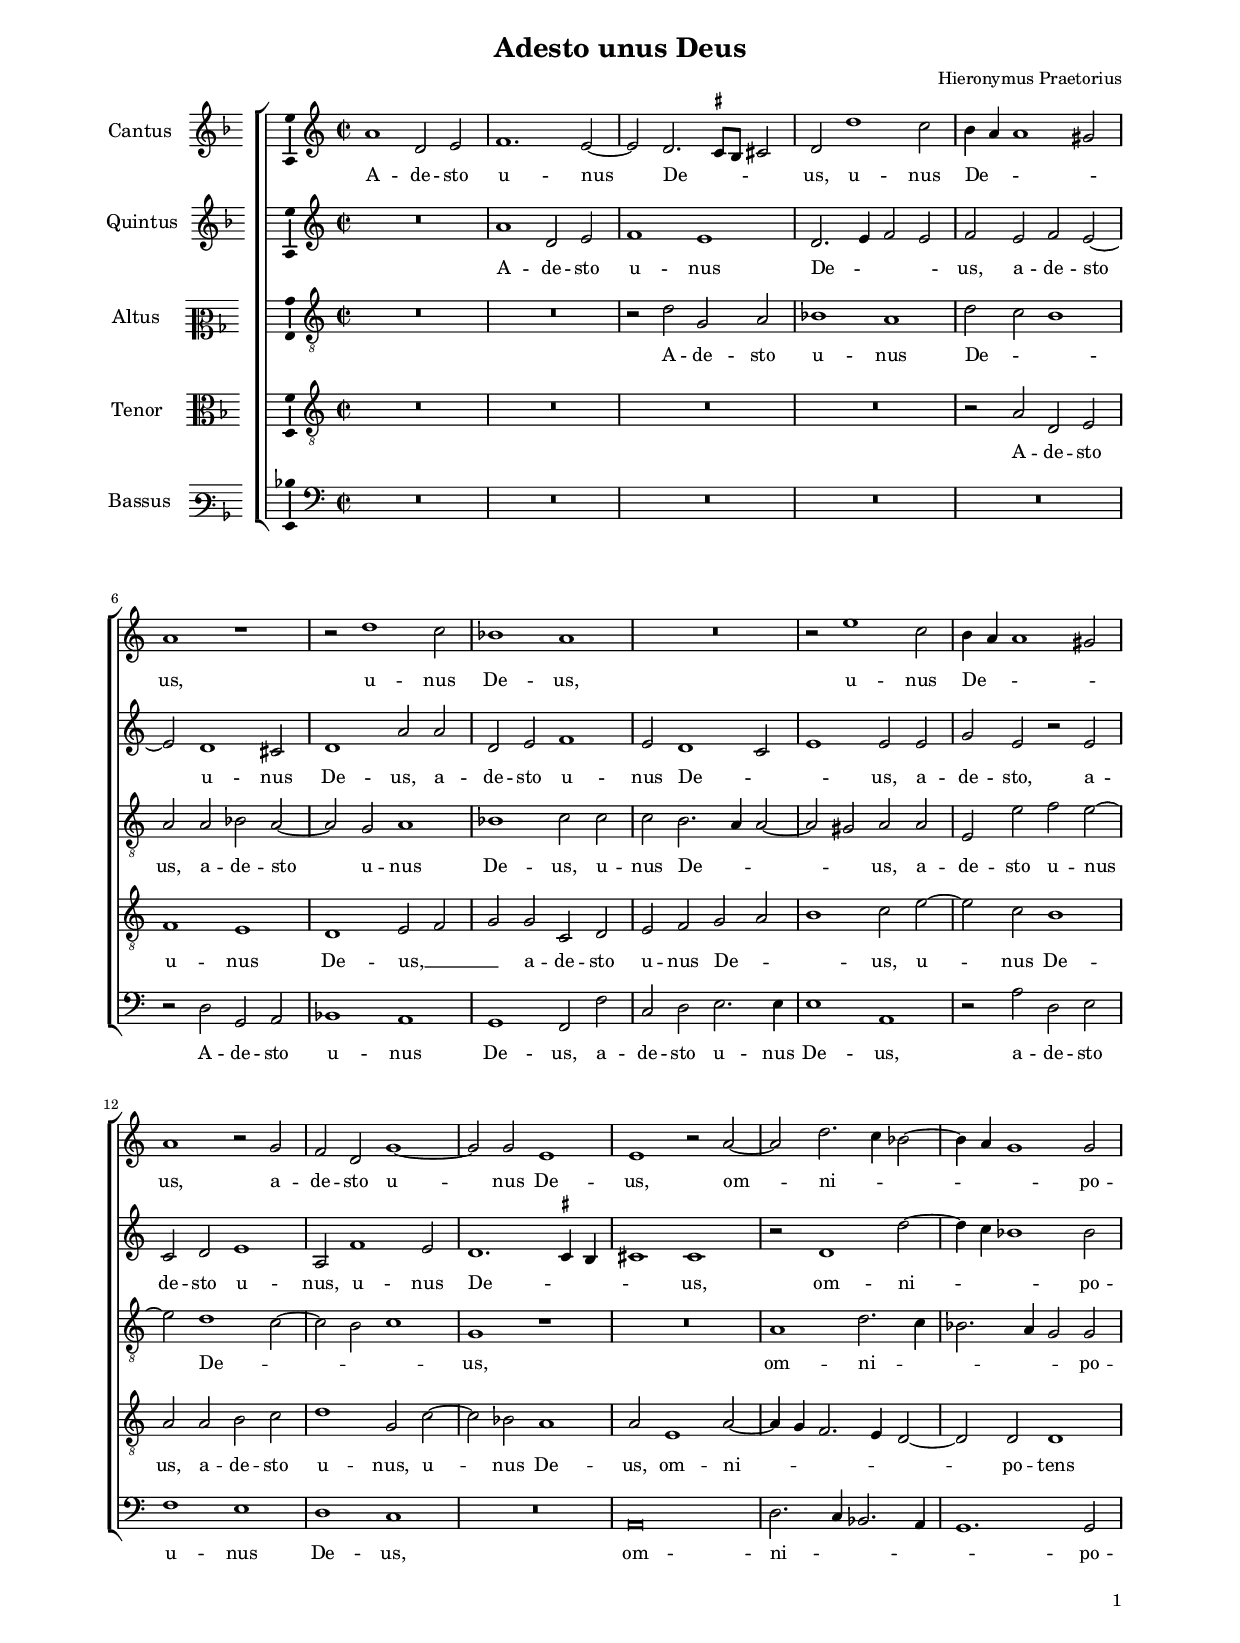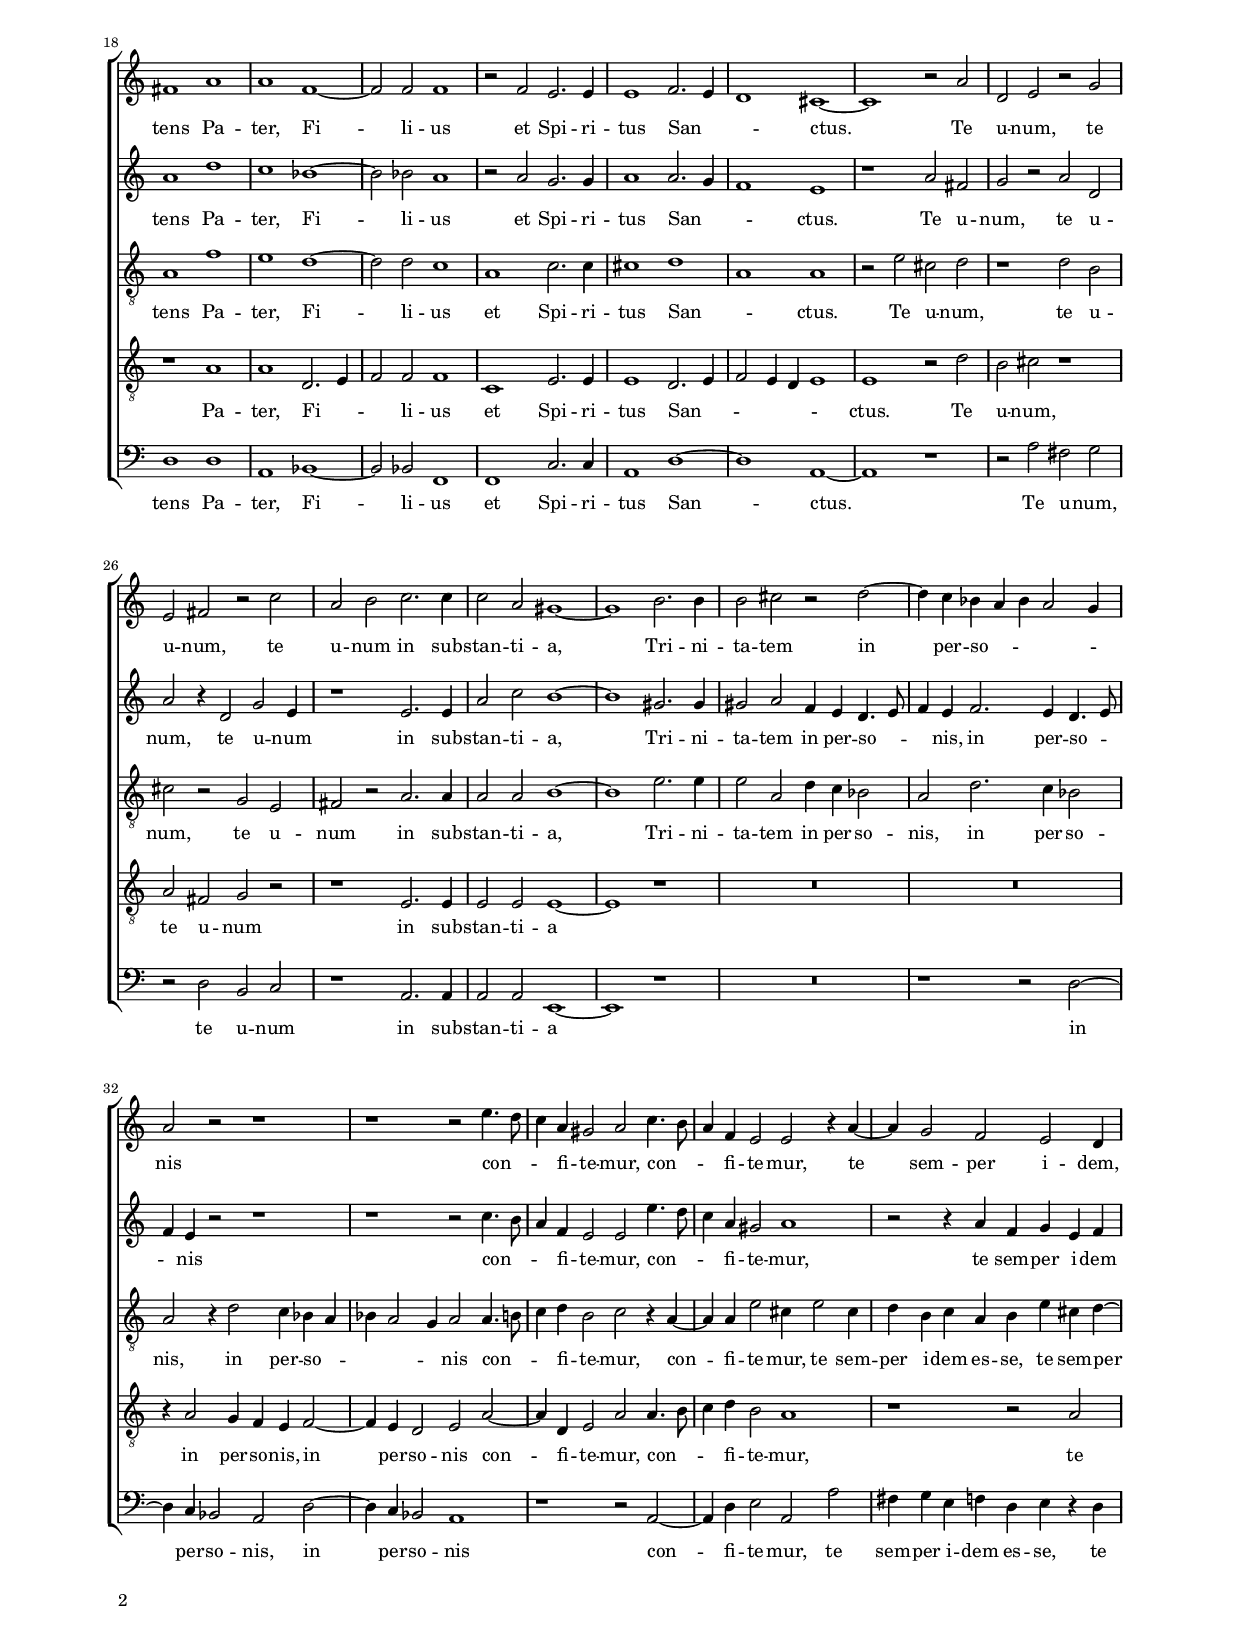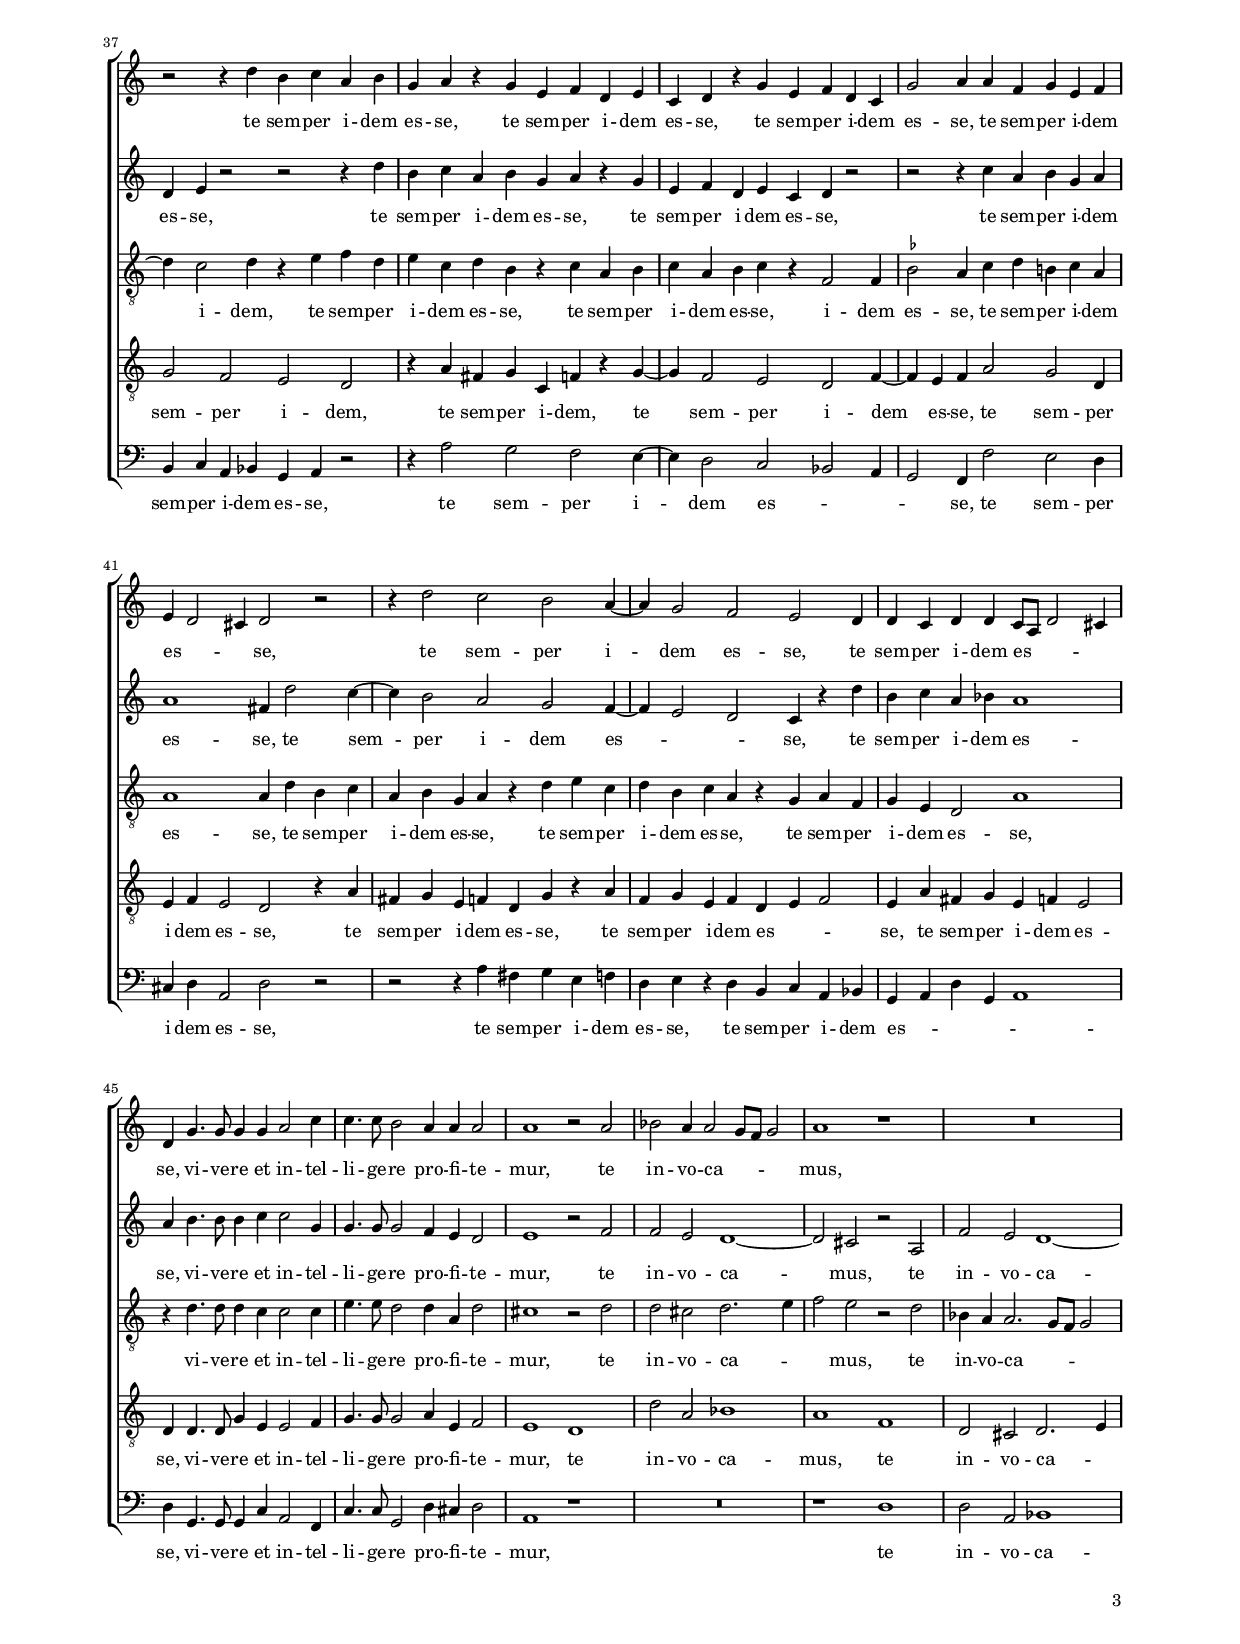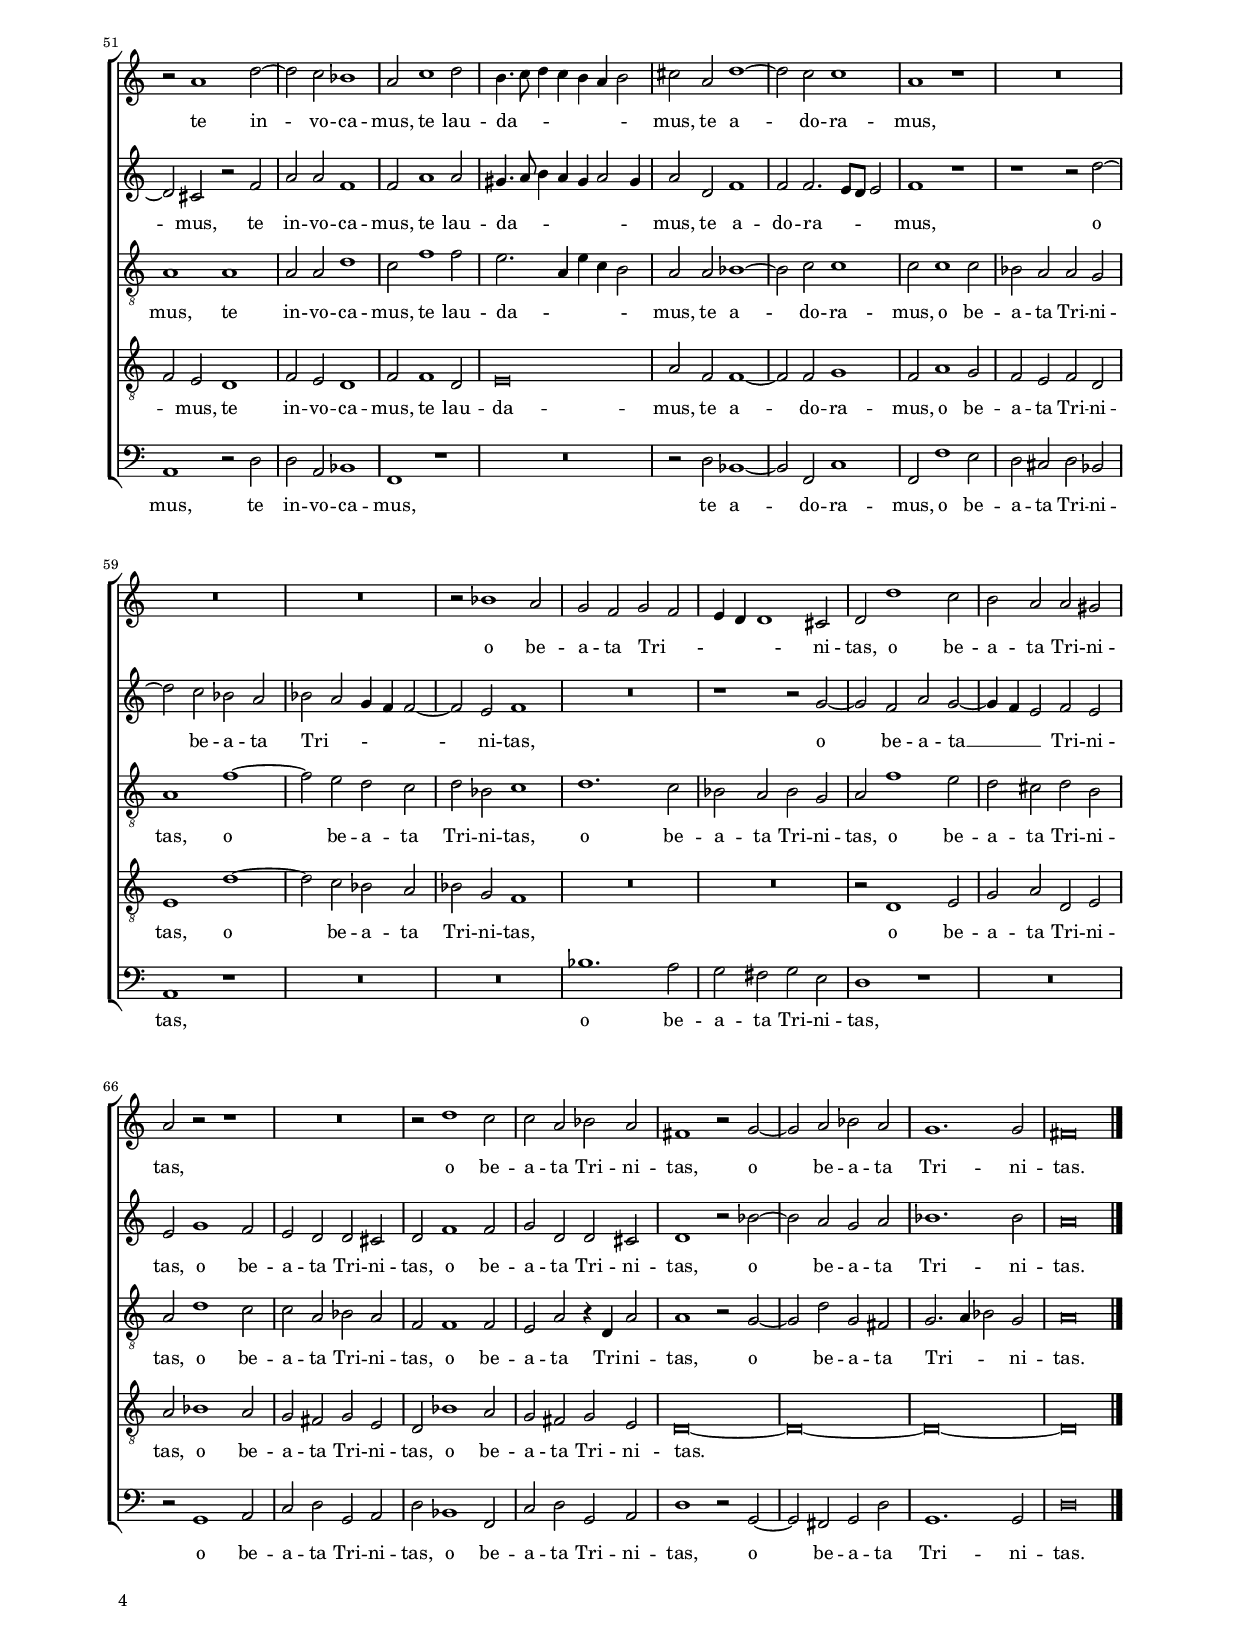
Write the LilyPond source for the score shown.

\header
{
  title="Adesto unus Deus"
  composer="Hieronymus Praetorius"
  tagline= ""
}

\version "2.24.0"
\language deutsch
#(set-global-staff-size 15)
% #(set-default-paper-size "letter")
#(ly:set-option 'point-and-click #f)


\paper
	{
	top-margin = 1.8 \cm
	bottom-margin = 1.2 \cm
	left-margin = 2 \cm
	right-margin = 2 \cm
	ragged-bottom = ##f
	ragged-last-bottom = ##f
	print-page-number = ##f
	system-system-spacing = #'((basic-distance . 17) (minimum-distance . 14) (padding . 7) (strechability . 150))
	oddFooterMarkup=\markup   \fill-line { "" \fromproperty #'page:page-number-string }
	evenFooterMarkup=\markup  \fill-line { \fromproperty #'page:page-number-string "" }
	last-bottom-spacing = #'((basic-distance . 12) (minimum-distance . 7) (padding . 4))
%	systems-per-page = 3
%   page-count = 3
%	min-systems-per-page = 3
	markup-system-spacing.basic-distance = #12
%	print-all-headers = ##t
%	print-first-page-number = ##t
%	first-page-number = 1
	}

	
global = {
	\key f \major
	\time 2/2 \set Score.measureLength = #(ly:make-moment 2/1)
	\set Score.tempoHideNote = ##t
	\tempo 2 = 90
	\skip 1*2*73 \bar "|."
	}

	ficta = { \once \set suggestAccidentals = ##t }

	forget = #(define-music-function (music) (ly:music?) #{
		\accidentalStyle forget
		$music
		\accidentalStyle default
		#})


incipitcantus = \markup { \score {
	{
	\set Staff.instrumentName = \markup { \fontsize #1 "Cantus" }
	\key f \major
	\clef violin
	s4 \bar ""
	}
	\layout  {
	raggedright = ##t
	indent = 1.6 \cm
	line-width = 2.5\cm
	\context { \Staff \remove Time_signature_engraver }
	\override Staff.Clef.Y-extent = #'(0 . 0)
	}} \hspace #1 }

      
incipitquintus = \markup { \score {
	{
	\set Staff.instrumentName = \markup { \fontsize #1 "Quintus" }
	\key f \major
	\clef violin
	s4 \bar ""
	}
	\layout  {
	raggedright = ##t
	indent = 1.6 \cm
	line-width = 2.5\cm
	\context { \Staff \remove Time_signature_engraver }
	\override Staff.Clef.Y-extent = #'(0 . 0)
	}} \hspace #1 }
 
    
incipitaltus = \markup { \score {
	{
	\set Staff.instrumentName = \markup { \fontsize #1 "Altus" }
	\key f \major
	\clef mezzosoprano
	s4 \bar ""
	}
	\layout  {
	raggedright = ##t
	indent = 1.6 \cm
	line-width = 2.5\cm
	\context { \Staff \remove Time_signature_engraver }
	\override Staff.Clef.Y-extent = #'(0 . 0)
	}} \hspace #1 }


incipittenor = \markup { \score {
	{
	\set Staff.instrumentName = \markup { \fontsize #1 "Tenor" }
	\key f \major
	\clef alto
	s4 \bar ""
	}
	\layout  {
	raggedright = ##t
	indent = 1.6 \cm
	line-width = 2.5\cm
	\context { \Staff \remove Time_signature_engraver }
	\override Staff.Clef.Y-extent = #'(0 . 0)
	}} \hspace #1 }
    
      
incipitbassus = \markup { \score {
	{
	\set Staff.instrumentName = \markup { \fontsize #1 "Bassus" }
	\key f \major
	\clef varbaritone
	s4 \bar ""
	}
	\layout  {
	raggedright = ##t
	indent = 1.6 \cm
	line-width = 2.5\cm
	\context { \Staff \remove Time_signature_engraver }
	\override Staff.Clef.Y-extent = #'(0 . 0)
	}} \hspace #1 }


cantus =  \relative c''
	{
	d1 g,2 a
	b1. a2~
	a2 g2. \ficta fis8 e fis!2
	g2 g'1 f2
%5
	e4 d d1 cis2 |
	d1 r
	r2 g1 f2
	es1 d
	R\breve
%10
	r2 a'1 f2 |
	e4 d d1 cis2
	d1 r2 c
	b2 g c1~
	c2 c a1
%15
	a1 r2 d~ |
	d2 g2. f4 es2~
	es4 d c1 c2
	h1 d
	d1 b~
%20
	b2 b b1 |
	r2 b a2. a4
	a1 b2. a4
	g1 fis~
	fis1 r2 d'
%25
	g,2 a r c |
	a2 h r f'
	d2 e f2. f4
	f2 d cis1~
	cis1 e2. e4
%30
	e2 fis r g~ |
	g4 f es d es d2 c4
	d2 r r1
	r1 r2 a'4. g8
	f4 d cis2 d f4. e8
%35
	d4 b a2 a r4 d~ |
	d4 c2 b a g4
	r2 r4 g' e4 f d e
	c4 d r c a b g a
	f4 g r c a b g f
%40
	c'2 d4 d b4 c a b |
	a4 g2 fis4 g2 r
	r4 g'2 f e d4~
	d4 c2 b a g4
	g4 f g g f8 d g2 fis4
%45
	g4 c4. c8 c4 c4 d2 f4 |
	f4. f8 e2 d4 d d2
	d1 r2 d
	es2 d4 d2 c8 b c2
	d1 r
%50
	R\breve |
	r2 d1 g2~
	g2 f es1
	d2 f1 g2
	e4. f8 g4 f e d e2
%55
	fis2 d g1~ |
	g2 f f1
	d1 r
	R\breve
	R\breve
%60
	R\breve |
	r2 es1 d2
	c2 b c b
	a4 g g1 fis2
	g2 g'1 f2
%65
	e2 d d cis |
	d2 r r1
	R\breve
	r2 g1 f2
	f2 d es d
%70
	h1 r2 c~ |
	c2 d es d
	c1. c2
	h\breve |
	}


quintus =  \relative c''
	{
	R\breve
	d1 g,2 a
	b1 a
	g2. a4 b2 a
%5
	b2 a b a~ |
	a2 g1 fis2
	g1 d'2 d
	g,2 a b1
	a2 g1 f2
%10
	a1 a2 a |
	c2 a r a
	f2 g a1
	d,2 b'1 a2
	g1. \ficta fis4 e
%15
	fis1 fis |
	r2 g1 g'2~
	g4 f es1 es2
	d1 g
	f1 es~
%20
	es2 es d1 |
	r2 d c2. c4
	d1 d2. c4
	b1 a
	r1 d2 h
%25
	c2 r d g, |
	d'2 r4 g,2 c a4
	r1 a2. a4
	d2 f e1~
	e1 cis2. cis4
%30
	cis2 d b4 a g4. a8 |
	b4 a b2. a4 g4. a8
	b4 a r2 r1
	r1 r2 f'4. e8
	d4 b a2 a a'4. g8
%35
	f4 d cis2 d1 |
	r2 r4 d b c a b
	g4 a r2 r r4 g'
	e4 f d e c d r c
	a4 b g a f g r2
%40
	r2 r4 f' d e c d |
	d1 h4 g'2 f4~
	f4 e2 d c b4~
	b4 a2 g f4 r g'
	e4 f d es d1
%45
	d4 e4. e8 e4 f4 f2 c4 |
	c4. c8 c2 b4 a g2
	a1 r2 b
	b2 a g1~
	g2 fis r d
%50
	b'2 a g1~ |
	g2 fis r b
	d2 d b1
	b2 d1 d2
	cis4. d8 e4 d cis4 d2 cis4
%55
	d2 g, b1 |
	b2 b2. a8 g a2
	b1 r
	r1 r2 g'~
	g2 f es d
%60
	es2 d c4 b b2~ |
	b2 a b1
	R\breve
	r1 r2 c~
	c2 b d c~
%65
	c4 b a2 b a |
	a2 c1 b2
	a2 g g fis
	g2 b1 b2
	c2 g g fis
%70
	g1 r2 es'~ |
	es2 d c d
	es1. es2
	d\breve |
	}


altus =  \relative c'
	{
	R\breve
	R\breve
	r2 g' c, d
	es1 d
%5
	g2 f e1 |
	d2 d es d~
	d2 c d1
	es1 f2 f
	f2 e2. d4 d2~
%10
	d2 cis d d |
	a2 a' b a~
	a2 g1 f2~
	f2 e f1
	c1 r
%15
	R\breve |
	d1 g2. f4
	es2. d4 c2 c
	d1 b'
	a1 g~
%20
	g2 g f1 |
	d1 f2. f4	
	fis1 g
	d1 d
	r2 a' fis g
%25
	r1 g2 e |
	fis2 r c a
	h r d2. d4
	d2 d e1~
	e1 a2. a4
%30
	a2 d, g4 f es2 |
	d2 g2. f4 es2
	d2 r4 g2 f4 es d
	es4 d2 c4 d2 d4. e8
	f4 g e2 f r4 d~
%35
	d4 d a'2 fis4 a2 fis4 |	
	g4 e f d e a fis g~
	g4 f2 g4 r4 a b g
	a4 f g e r f d e
	f4 d e f r b,2 b4
%40
	\ficta es2 d4 f g e f d |
	d1 d4 g e f
	d4 e c d r g a f
	g4 e f d r c d b
	c4 a g2 d'1
%45
	r4 g4. g8 g4 f f2 f4 |
	a4. a8 g2 g4 d g2
	fis1 r2 g
	g2 fis g2. a4
	b2 a r g
%50
	es4 d d2. c8 b c2 |
	d1 d
	d2 d g1
	f2 b1 b2
	a2. d,4 a' f e2
%55
	d2 d es1~ |
	es2 f f1
	f2 f1 f2
	es2 d d c
	d1 b'~
%60
	b2 a g f |
	g2 es f1
	g1. f2
	es2 d es c
	d2 b'1 a2
%65
	g2 fis g e |
	d2 g1 f2
	f2 d es d
	b2 b1 b2
	a2 d r4 g, d'2
%70
	d1 r2 c~ |
	c2 g' c, h
	c2. d4 es2 c
	d\breve |
	}


tenor  =  \relative c'
	{
	R\breve
	R\breve
	R\breve
	R\breve
%5
	r2 d g, a |
	b1 a
	g1 a2 b
	c2 c f, g
	a2 b c d
%10
	e1 f2 a~ |
	a2 f e1
	d2 d e f
	g1 c,2 f~
	f2 es d1
%15
	d2 a1 d2~ |
	d4 c b2. a4 g2~
	g2 g g1
	r1 d'
	d1 g,2. a4
%20
	b2 b b1 |
	f1 a2. a4
	a1 g2. a4
	b2 a4 g a1
	a1 r2 g'
%25
	e2 fis r1 |
	d2 h c r
	r1 a2. a4
	a2 a a1~
	a1 r
%30
	R\breve |
	R\breve
	r4 d2 c4 b a b2~
	b4 a g2 a d~
	d4 g, a2 d d4. e8
%35
	f4 g e2 d1 |
	r1 r2 d
	c2 b a g
	r4 d' h c f, b r c~
	c4 b2 a g b4~
%40
	b4 a b d2 c g4 |
	a4 b a2 g r4 d'
	h4 c a b g c r d
	b4 c a b g a b2
	a4 d h c a b a2
%45
	g4 g4. g8 c4 a4 a2 b4 |
	c4. c8 c2 d4 a b2
	a1 g
	g'2 d es1
	d1 b
%50
	g2 fis g2. a4 |
	b2 a g1
	b2 a g1
	b2 b1 g2
	a\breve
%55
	d2 b b1~ |
	b2 b c1
	b2 d1 c2
	b2 a b g
	a1 g'~
%60
	g2 f es d |
	es2 c b1
	R\breve
	R\breve
	r2 g1 a2
%65
	c2 d g, a |
	d2 es1 d2
	c2 h c a
	g2 es'1 d2
	c2 h c a
%70
	g\breve~ |
	g\breve~
	g\breve~
	g\breve |
	}


bassus  =  \relative c
	{
	R\breve
	R\breve
	R\breve
	R\breve
%5
	R\breve |
	r2 g' c, d
	es1 d
	c1 b2 b'
	f2 g a2. a4
%10
	a1 d, |
	r2 d' g,2 a
	b1 a
	g1 f
	R\breve
%15
	d\breve |
	g2. f4 es2. d4
	c1. c2
	g'1 g
	d1 es~
%20
	es2 es b1 |
	b1 f'2. f4
	d1 g~
	g1 d~
	d1 r
%25
	r2 d' h c |
	r2 g e f
	r1 d2. d4
	d2 d a1~
	a1 r
%30
	R\breve |
	r1 r2 g'~
	g4 f es2 d g~
	g4 f es2 d1
	r1 r2 d~
%35
	d4 g a2 d, d' |
	h4 c a b g a r g
	e4 f d es c d r2
	r4 d'2 c b a4~
	a4 g2 f es d4
%40
	c2 b4 b'2 a g4 |
	fis4 g d2 g r
	r2 r4 d' h c a b
	g4 a r g e f d es
	c4 d g c, d1
%45
	g4 c,4. c8 c4 f d2 b4 |
	f'4. f8 c2 g'4 fis g2
	d1 r
	R\breve
	r1 g
%50
	g2 d es1 |
	d1 r2 g
	g2 d es1
	b1 r
	R\breve
%55
	r2 g' es1~ |
	es2 b f'1
	b,2 b'1 a2
	g2 fis g es
	d1 r
%60
	R\breve |
	R\breve
	es'1. d2
	c2 h c a
	g1 r
%65
	R\breve |
	r2 c,1 d2
	f2 g c, d
	g2 es1 b2
	f'2 g c, d
%70
	g1 r2 c,~ |
	c2 h c g'
	c,1. c2
	g'\breve |
	}


lyricscantus = \lyricmode {
	A -- de -- sto u -- nus De -- _ _ _ us,
	u -- nus De -- _ _ _ us,
	u -- nus De -- us,
	u -- nus De -- _ _ _ us,
	a -- de -- sto u -- nus De -- us,
	om -- ni -- _ _ _ _ po -- tens Pa -- ter,
	Fi -- li -- us et Spi -- ri -- tus San -- _ _ ctus.
	Te u -- num,
	te u -- num,
	te u -- num in sub -- stan -- ti -- a,
	Tri -- ni -- ta -- tem
	in per -- so -- _ _ _ _ nis
	con -- _ _ fi -- te -- mur,
	con -- _ _ fi -- te -- mur,
	te sem -- per i -- dem,
	te sem -- per i -- dem es -- se,
	te sem -- per i -- dem es -- se,
	te sem -- per i -- dem es -- se,
	te sem -- per i -- dem es -- _ _ se,
	te sem -- per i -- dem es -- se,
	te sem -- per i -- dem es -- _ _ _ se,
	vi -- ve -- re et in -- tel -- li -- ge -- re pro -- fi -- te -- mur,
	te in -- vo -- ca -- _ _ _ mus,
	te in -- vo -- ca -- mus,
	te lau -- da -- _ _ _ _ _ _ mus,
	te a -- do -- ra -- mus,
	o be -- a -- ta Tri -- _ _ _ _ ni -- tas,
	o be -- a -- ta Tri -- ni -- tas,
	o be -- a -- ta Tri -- ni -- tas,
	o be -- a -- ta Tri -- ni -- tas.
	}


lyricsquintus = \lyricmode {
	A -- de -- sto u -- nus De -- _ _ _ us,
	a -- de -- sto u -- nus De -- us,
	a -- de -- sto u -- nus De -- _ _ us,
	a -- de -- sto,
	a -- de -- sto u -- nus,
	u -- nus De -- _ _ _ us,
	om -- ni -- _ _ po -- tens Pa -- ter,
	Fi -- li -- us et Spi -- ri -- tus San -- _ _ ctus.
	Te u -- num,
	te u -- num,
	te u -- num in sub -- stan -- ti -- a,
	Tri -- ni -- ta -- tem
	in per -- so -- _ _ nis,
	in per -- so -- _ _ nis
	con -- _ _ fi -- te -- mur,
	con -- _ _ fi -- te -- mur,
	te sem -- per i -- dem es -- se,
	te sem -- per i -- dem es -- se,
	te sem -- per i -- dem es -- se,
	te sem -- per i -- dem es -- se,
	te sem -- per i -- dem es -- _ _ se,
	te sem -- per i -- dem es -- se,
	vi -- ve -- re et in -- tel -- li -- ge -- re pro -- fi -- te -- mur,
	te in -- vo -- ca -- mus,
	te in -- vo -- ca -- mus,
	te in -- vo -- ca -- mus,
	te lau -- da -- _ _ _ _ _ _ mus,
	te a -- do -- ra -- _ _ _ mus,
	o be -- a -- ta Tri -- _ _ _ _ ni -- tas,
	o be -- a -- ta __ _ _ Tri -- ni -- tas,
	o be -- a -- ta Tri -- ni -- tas,
	o be -- a -- ta Tri -- ni -- tas,
	o be -- a -- ta Tri -- ni -- tas.
	}


lyricsaltus = \lyricmode {
	A -- de -- sto u -- nus De -- _ _ us,
	a -- de -- sto u -- nus De -- us,
	u -- nus De -- _ _ _ us,
	a -- de -- sto u -- nus De -- _ _ _ us,
	om -- ni -- _ _ _ _ po -- tens Pa -- ter,
	Fi -- li -- us et Spi -- ri -- tus San -- _ ctus.
	Te u -- num,
	te u -- num,
	te u -- num in sub -- stan -- ti -- a,
	Tri -- ni -- ta -- tem
	in per -- so -- nis,
	in per -- so -- nis,
	in per -- so -- _ _ _ _ nis
	con -- _ _ fi -- te -- mur,
	con -- fi -- te -- mur,
	te sem -- per i -- dem es -- se,
	te sem -- per i -- dem,
	te sem -- per i -- dem es -- se,
	te sem -- per i -- dem es -- se,
	i -- dem es -- se,
	te sem -- per i -- dem es -- se,
	te sem -- per i -- dem es -- se,
	te sem -- per i -- dem es -- se,
	te sem -- per i -- dem es -- se,
	vi -- ve -- re et in -- tel -- li -- ge -- re pro -- fi -- te -- mur,
	te in -- vo -- ca -- _ _ mus,
	te in -- vo -- ca -- _ _ _ mus,
	te in -- vo -- ca -- mus,
	te lau -- da -- _ _ _ _ mus,
	te a -- do -- ra -- mus,
	o be -- a -- ta Tri -- ni -- tas,
	o be -- a -- ta Tri -- ni -- tas,
	o be -- a -- ta Tri -- ni -- tas,
	o be -- a -- ta Tri -- ni -- tas,
	o be -- a -- ta Tri -- ni -- tas,
	o be -- a -- ta Tri -- ni -- tas,
	o be -- a -- ta Tri -- _ _ ni -- tas.
	}


lyricstenor = \lyricmode {
	A -- de -- sto u -- nus De -- us, __ _ _
	a -- de -- sto u -- nus De -- _ _ us,
	u -- nus De -- us,
	a -- de -- sto u -- nus, 
	u -- nus De -- us,
	om -- ni -- _ _ _ _ po -- tens Pa -- ter,
	Fi -- _ _ li -- us et Spi -- ri -- tus San -- _ _ _ _ _ ctus.
	Te u -- num,
	te u -- num in sub -- stan -- ti -- a
	in per -- so -- nis,
	in per -- so -- nis
	con -- fi -- te -- mur,
	con -- _ _ fi -- te -- mur,
	te sem -- per i -- dem,
	te sem -- per i -- dem,
	te sem -- per i -- dem es -- se,
	te sem -- per i -- dem es -- se,
	te sem -- per i -- dem es -- se,
	te sem -- per i -- dem es -- _ _ se,
	te sem -- per i -- dem es -- se,
	vi -- ve -- re et in -- tel -- li -- ge -- re pro -- fi -- te -- mur,
	te in -- vo -- ca -- mus,
	te in -- vo -- ca -- _ _ mus,
	te in -- vo -- ca -- mus,
	te lau -- da -- mus,
	te a -- do -- ra -- mus,
	o be -- a -- ta Tri -- ni -- tas,
	o be -- a -- ta Tri -- ni -- tas,
	o be -- a -- ta Tri -- ni -- tas,
	o be -- a -- ta Tri -- ni -- tas,
	o be -- a -- ta Tri -- ni -- tas.
	}


lyricsbassus = \lyricmode {
	A -- de -- sto u -- nus De -- us,
	a -- de -- sto u -- nus De -- us,
	a -- de -- sto u -- nus De -- us,
	om -- ni -- _ _ _ _ po -- tens Pa -- ter,
	Fi -- li -- us et Spi -- ri -- tus San -- ctus.
	Te u -- num,
	te u -- num in sub -- stan -- ti -- a
	in per -- so -- nis,
	in per -- so -- nis
	con -- fi -- te -- mur,
	te sem -- per i -- dem es -- se,
	te sem -- per i -- dem es -- se,
	te sem -- per i -- dem es -- _ _ _ se,
	te sem -- per i -- dem es -- se,
	te sem -- per i -- dem es -- se,
	te sem -- per i -- dem es -- _ _ _ _ se,
	vi -- ve -- re et in -- tel -- li -- ge -- re pro -- fi -- te -- mur,
	te in -- vo -- ca -- mus,
	te in -- vo -- ca -- mus,
	te a -- do -- ra -- mus,
	o be -- a -- ta Tri -- ni -- tas,
	o be -- a -- ta Tri -- ni -- tas,
	o be -- a -- ta Tri -- ni -- tas,
	o be -- a -- ta Tri -- ni -- tas,
	o be -- a -- ta Tri -- ni -- tas.
	}


\score
{  
	\transpose f c {
	\new ChoirStaff \with { \override StaffGrouper.staff-staff-spacing.basic-distance = #12 }
	<<

	\new Staff << \global
	\new Voice="v1" {
		\set Staff.instrumentName=\incipitcantus
%		\set Staff.instrumentName= "S"
		\set Staff.midiInstrument = "reed organ"
		\clef violin
		\cantus }
	\new Lyrics \lyricsto "v1" {\lyricscantus }
	>>


	\new Staff << \global
	\new Voice="v5" {
		\set Staff.instrumentName=\incipitquintus
%		\set Staff.instrumentName= "Q"
		\set Staff.midiInstrument = "reed organ"
		\clef violin
		\quintus}
	\new Lyrics \lyricsto "v5" {\lyricsquintus }
	>>


	\new Staff << \global
	\new Voice="v2" {
		\set Staff.instrumentName=\incipitaltus
%		\set Staff.instrumentName= "A"
		\set Staff.midiInstrument = "reed organ"
		\clef "G_8"
		\altus}
	\new Lyrics \lyricsto "v2" {\lyricsaltus }
	>>


	\new Staff << \global
	\new Voice="v3" {
		\set Staff.instrumentName=\incipittenor
%		\set Staff.instrumentName= "T"
		\set Staff.midiInstrument = "reed organ"
		\clef "G_8"
		\tenor }
	\new Lyrics \lyricsto "v3" {\lyricstenor }
	>>


	\new Staff << \global
	\new Voice="v4" {
		\set Staff.instrumentName=\incipitbassus
%		\set Staff.instrumentName= "B"
		\set Staff.midiInstrument = "reed organ"
		\clef bass 
		\bassus }
	\new Lyrics \lyricsto "v4" {\lyricsbassus}
	>>

	>>
	} % transpose

	\layout
	{
	indent = 2.5\cm
	\context { \Lyrics \override VerticalAxisGroup.nonstaff-relatedstaff-spacing.padding = #1.4 }
%	\context { \Lyrics \override LyricText.font-size = #1 }
	\context { \Staff \override TimeSignature.break-visibility = #end-of-line-invisible }
	\context { \Staff \consists Ambitus_engraver }
	\context { \Score \override BarNumber.padding = #2 }
	\context { \Voice \override NoteHead.style = #'baroque }
	}

\midi
	{
   	
	}

}


% EOF
